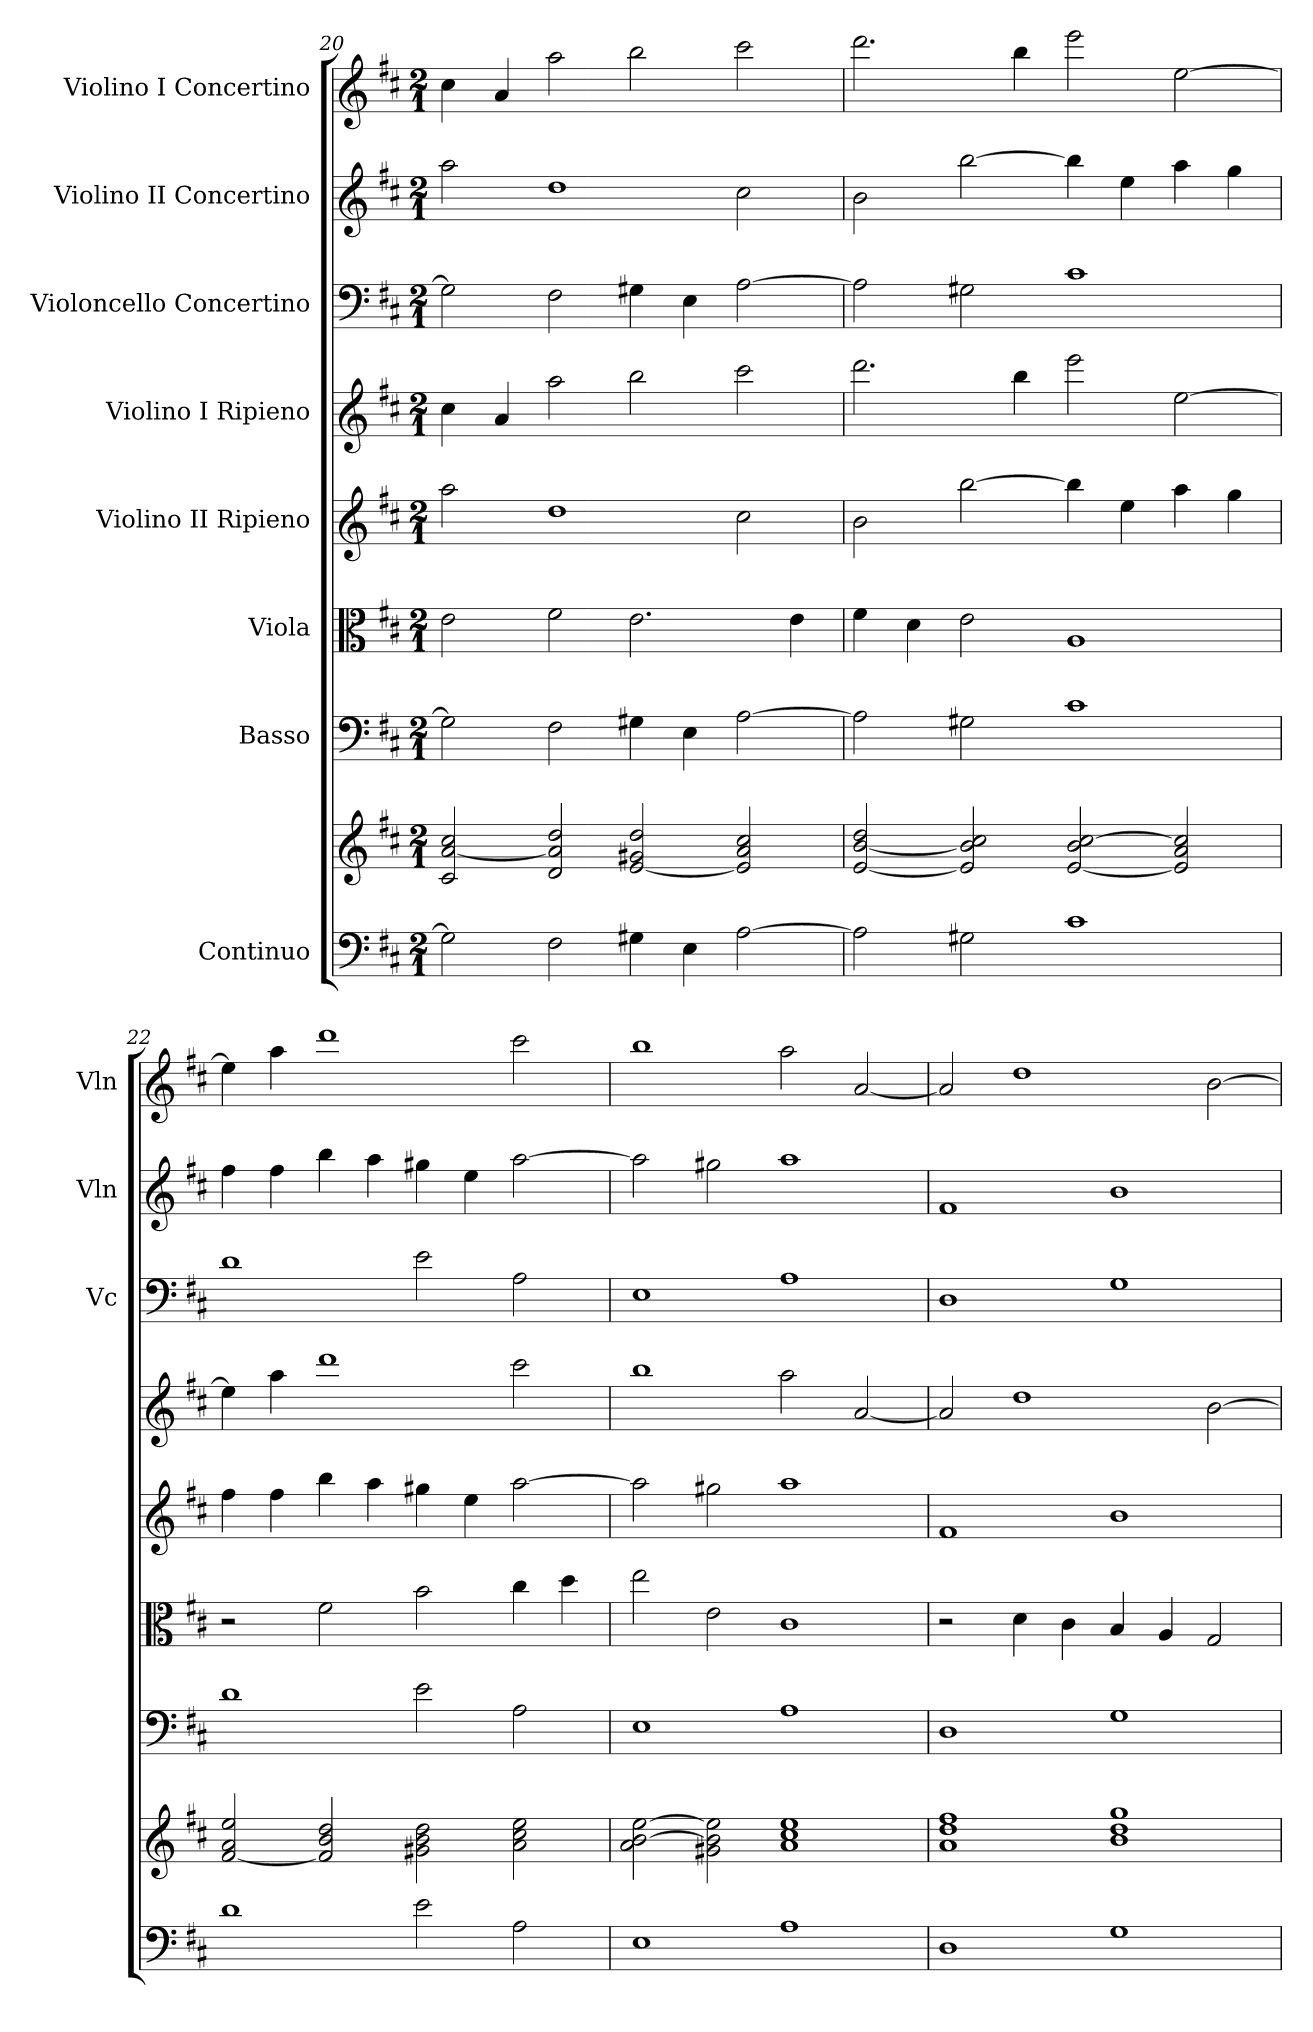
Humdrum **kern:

**kern	**kern	**kern	**kern	**kern	**kern	**kern	**kern	**kern
*part8	*part8	*part7	*part6	*part5	*part4	*part3	*part2	*part1
*staff9	*staff8	*staff7	*staff6	*staff5	*staff4	*staff3	*staff2	*staff1
*I"Continuo	*	*I"Basso	*I"Viola	*I"Violino II Ripieno	*I"Violino I Ripieno	*I"Violoncello Concertino	*I"Violino II Concertino	*I"Violino I Concertino
*	*	*	*	*	*	*I'Vc	*I'Vln	*I'Vln
*clefF4	*clefG2	*clefF4	*clefC3	*clefG2	*clefG2	*clefF4	*clefG2	*clefG2
*k[f#c#]	*k[f#c#]	*k[f#c#]	*k[f#c#]	*k[f#c#]	*k[f#c#]	*k[f#c#]	*k[f#c#]	*k[f#c#]
*M2/1	*M2/1	*M2/1	*M2/1	*M2/1	*M2/1	*M2/1	*M2/1	*M2/1
=20	=20	=20	=20	=20	=20	=20	=20	=20
2G\]	2c#/ [2a/ 2cc#/	2G\]	2e\	2aa\	4cc#\	2G\]	2aa\	4cc#\
.	.	.	.	.	4a/	.	.	4a/
2F#\	2d/ 2a/] 2dd/	2F#\	2f#\	1dd	2aa\	2F#\	1dd	2aa\
4G#X\	[2e/ 2g#X/ 2dd/	4G#X\	2.e\	.	2bb\	4G#X\	.	2bb\
4E\	.	4E\	.	.	.	4E\	.	.
[2A\	2e/] 2a/ 2cc#/	[2A\	.	2cc#\	2ccc#\	[2A\	2cc#\	2ccc#\
.	.	.	4e\	.	.	.	.	.
=21	=21	=21	=21	=21	=21	=21	=21	=21
2A\]	[2e/ [2b/ 2dd/	2A\]	4f#\	2b\	2.ddd\	2A\]	2b\	2.ddd\
.	.	.	4d\	.	.	.	.	.
2G#X\	2e/] 2b/] 2cc#/	2G#X\	2e\	[2bb\	.	2G#X\	[2bb\	.
.	.	.	.	.	4bb\	.	.	4bb\
1c#	[2e/ 2b/ [2cc#/	1c#	1A	4bb\]	2eee\	1c#	4bb\]	2eee\
.	.	.	.	4ee\	.	.	4ee\	.
.	2e/] 2a/ 2cc#/]	.	.	4aa\	[2ee\	.	4aa\	[2ee\
.	.	.	.	4gg\	.	.	4gg\	.
=22	=22	=22	=22	=22	=22	=22	=22	=22
1d	[2f#/ 2a/ 2ee/	1d	2r	4ff#\	4ee\]	1d	4ff#\	4ee\]
.	.	.	.	4ff#\	4aa\	.	4ff#\	4aa\
.	2f#/] 2b/ 2dd/	.	2f#\	4bb\	1ddd	.	4bb\	1ddd
.	.	.	.	4aa\	.	.	4aa\	.
2e\	2g#X\ 2b\ 2dd\	2e\	2b\	4gg#X\	.	2e\	4gg#X\	.
.	.	.	.	4ee\	.	.	4ee\	.
2A\	2a\ 2cc#\ 2ee\	2A\	4cc#\	[2aa\	2ccc#\	2A\	[2aa\	2ccc#\
.	.	.	4dd\	.	.	.	.	.
!!LO:LB:g=z
=23	=23	=23	=23	=23	=23	=23	=23	=23
1E	2a\ [2b\ [2ee\	1E	2ee\	2aa\]	1bb	1E	2aa\]	1bb
.	2g#X\ 2b\] 2ee\]	.	2e\	2gg#X\	.	.	2gg#X\	.
1A	1a 1cc# 1ee	1A	1c#	1aa	2aa\	1A	1aa	2aa\
.	.	.	.	.	[2a/	.	.	[2a/
=24	=24	=24	=24	=24	=24	=24	=24	=24
1D	1a 1dd 1ff#	1D	2r	1f#	2a/]	1D	1f#	2a/]
.	.	.	4d\	.	1dd	.	.	1dd
.	.	.	4c#\	.	.	.	.	.
1G	1b 1dd 1gg	1G	4B/	1b	.	1G	1b	.
.	.	.	4A/	.	.	.	.	.
.	.	.	2G/	.	[2b\	.	.	[2b\
=	=	=	=	=	=	=	=	=
*-	*-	*-	*-	*-	*-	*-	*-	*-
